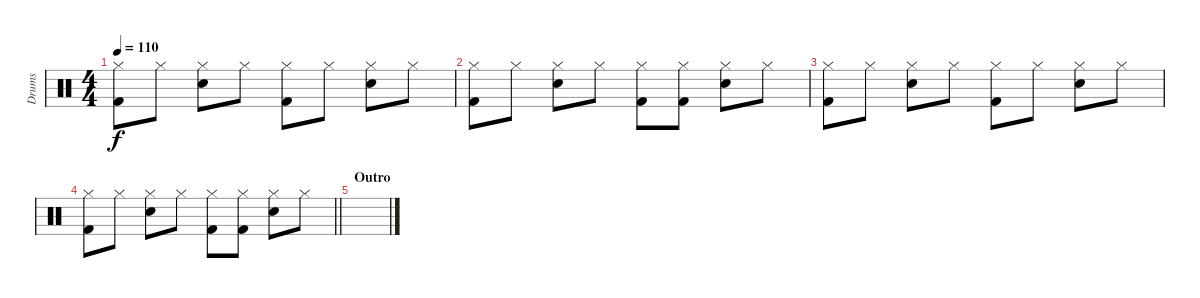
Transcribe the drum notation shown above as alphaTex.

\track ("Drums" "Drums") {instrument percussion}
\staff {score}
\articulation defaults
\ts (4 4)
\tempo 110
\clef neutral
\ks c
("Hi-Hat (closed)" "Kick (hit) 2").8{dy f volume 9} "Hi-Hat (closed)".8 ("Snare (hit) 2" "Hi-Hat (closed)").8 "Hi-Hat (closed)".8 ("Hi-Hat (closed)" "Kick (hit) 2").8 "Hi-Hat (closed)".8 ("Snare (hit) 2" "Hi-Hat (closed)").8 "Hi-Hat (closed)".8 |
("Hi-Hat (closed)" "Kick (hit) 2").8 "Hi-Hat (closed)".8 ("Snare (hit) 2" "Hi-Hat (closed)").8 "Hi-Hat (closed)".8 ("Hi-Hat (closed)" "Kick (hit) 2").8 ("Hi-Hat (closed)" "Kick (hit) 2").8 ("Snare (hit) 2" "Hi-Hat (closed)").8 "Hi-Hat (closed)".8 |
("Hi-Hat (closed)" "Kick (hit) 2").8{volume 9} "Hi-Hat (closed)".8 ("Snare (hit) 2" "Hi-Hat (closed)").8 "Hi-Hat (closed)".8 ("Hi-Hat (closed)" "Kick (hit) 2").8 "Hi-Hat (closed)".8 ("Snare (hit) 2" "Hi-Hat (closed)").8 "Hi-Hat (closed)".8 |
\barLineRight lightlight
("Hi-Hat (closed)" "Kick (hit) 2").8 "Hi-Hat (closed)".8 ("Snare (hit) 2" "Hi-Hat (closed)").8 "Hi-Hat (closed)".8 ("Hi-Hat (closed)" "Kick (hit) 2").8 ("Hi-Hat (closed)" "Kick (hit) 2").8 ("Snare (hit) 2" "Hi-Hat (closed)").8 "Hi-Hat (closed)".8 |
\section ("" "Outro")
